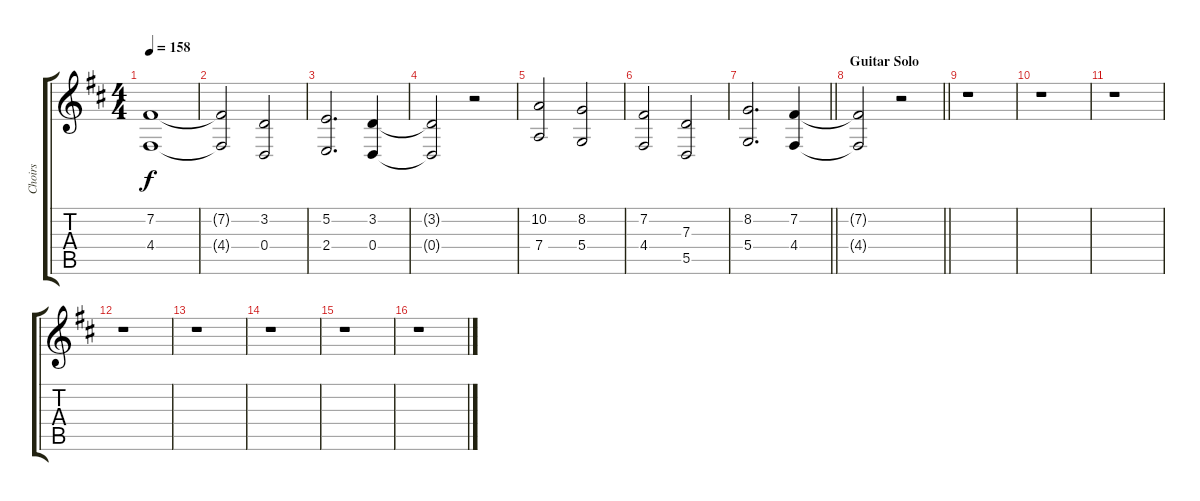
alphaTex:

\track ("Choirs" "Choirs") {instrument choiraahs}
\staff {score tabs}
\tuning (E4 B3 G3 D3 A2 E2) {hide}
\ts (4 4)
\tempo 158
\clef g2
\ks d
(7.2 4.4).1{dy f} |
(7.2{t} 4.4{t}).2{beam merge} (3.2 0.4).2 |
(5.2 2.4).2{d} (3.2 0.4).4 |
(3.2{t} 0.4{t}).2 r.2 |
(10.2 7.4).2 (8.2 5.4).2 |
(7.2 4.4).2{beam merge} (7.3 5.5).2 |
\barLineRight lightlight
(8.2 5.4).2{d} (7.2 4.4).4 |
\section ("" "Guitar Solo")
\barLineRight lightlight
(7.2{t} 4.4{t}).2 r.2 |
r.1 |
r.1 |
r.1 |
r.1 |
r.1 |
r.1 |
r.1 |
r.1
